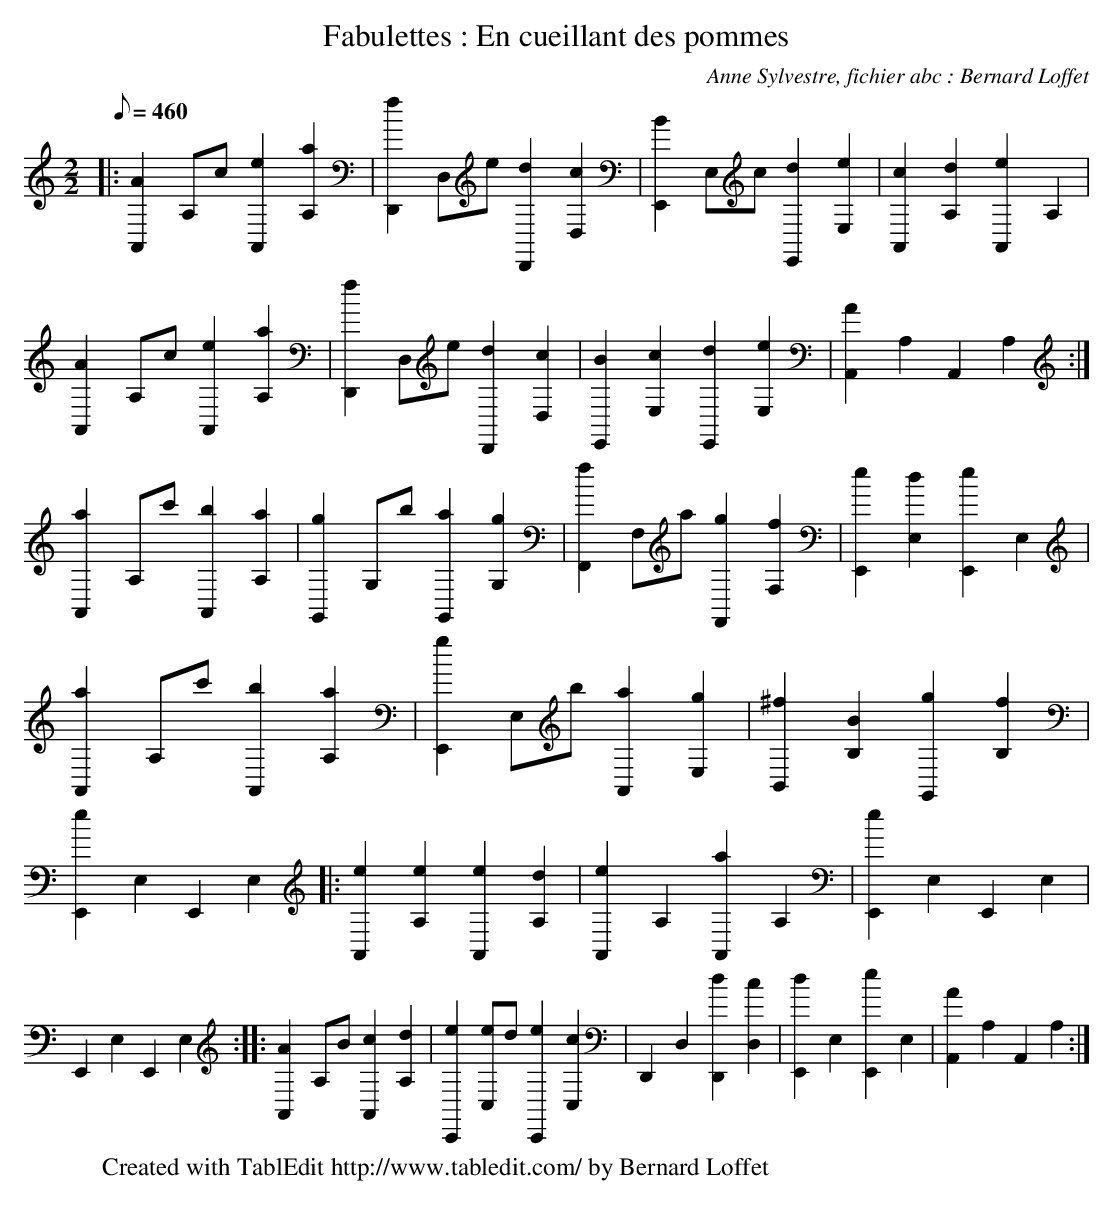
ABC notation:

X:1
T:Fabulettes : En cueillant des pommes
C:Anne Sylvestre, fichier abc : Bernard Loffet
L:1/8
Q:460
K:C
M:2/2
|: [A2A,,2]A,c [e2A,,2][a2A,2] | [f2D,,2]D,e [d2D,,2][c2D,2] | [B2E,,2]E,c [d2E,,2][e2E,2] | \
 [c2A,,2][d2A,2] [e2A,,2]A,2 | [A2A,,2]A,c [e2A,,2][a2A,2] | [f2D,,2]D,e [d2D,,2][c2D,2] | \
 [B2E,,2][c2E,2] [d2E,,2][e2E,2] | [A2A,,2]A,2 A,,2A,2 :| [a2A,,2]A,c' [b2A,,2][a2A,2] | \
 [g2G,,2]G,b [a2G,,2][g2G,2] | [f2F,,2]F,a [g2F,,2][f2F,2] | [e2E,,2][d2E,2] [e2E,,2]E,2 | \
 [a2A,,2]A,c' [b2A,,2][a2A,2] | [g2E,,2]E,b [a2A,,2][g2E,2] | [^f2B,,2][B2B,2] [g2G,,2][f2B,2] | \
 [e2E,,2]E,2 E,,2E,2 |: [e2A,,2][e2A,2] [e2A,,2][d2A,2] | [e2A,,2]A,2 [a2A,,2]A,2 | \
 [e2E,,2]E,2 E,,2E,2 | E,,2E,2 E,,2E,2 :|: [A2A,,2]A,B [c2A,,2][d2A,2] | [e2C,,2][eC,]d [e2C,,2][c2C,2] | \
 [z2D,,2]D,2 [d2D,,2][c2D,2] | [d2E,,2]E,2 [e2E,,2]E,2 | [A2A,,2]A,2 A,,2A,2 :| \
W:Created with TablEdit http://www.tabledit.com/ by Bernard Loffet
